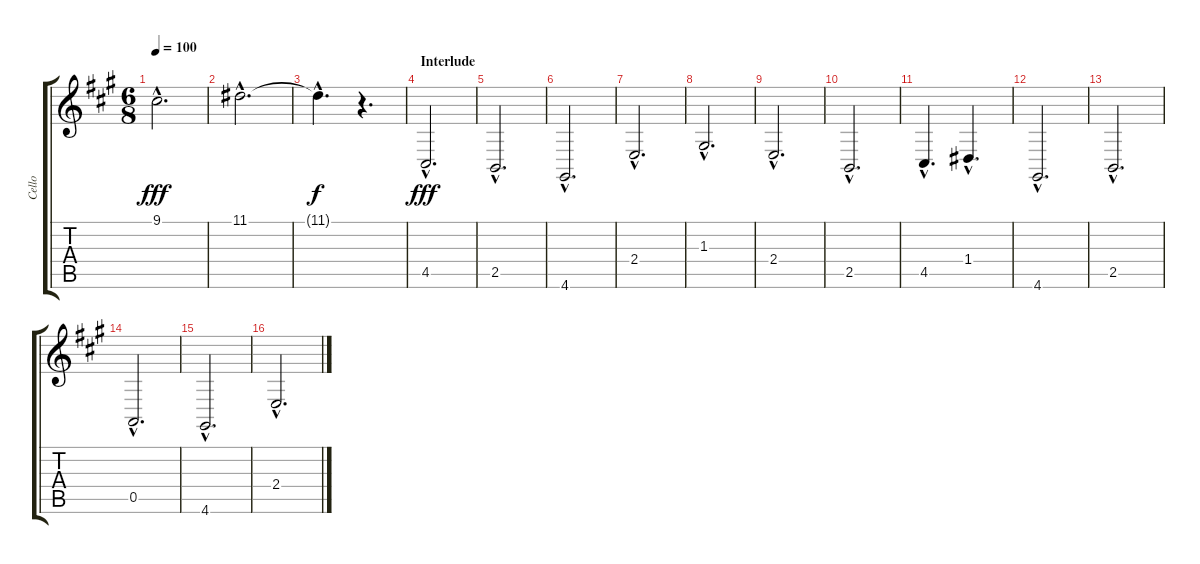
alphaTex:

\track ("Cello" "Cello") {instrument cello}
\staff {score tabs}
\tuning (E4 B3 G3 D3 A2 E2) {hide}
\ts (6 8)
\tempo 100
\clef g2
\ks a
9.1{hac}.2{d dy fff} |
11.1{hac}.2{d} |
11.1{hac t}.4{d dy f} r.4{d} |
\section ("" "Interlude")
4.5{hac}.2{d dy fff} |
2.5{hac}.2{d} |
4.6{hac}.2{d} |
2.4{hac}.2{d} |
1.3{hac}.2{d} |
2.4{hac}.2{d} |
2.5{hac}.2{d} |
4.5{hac}.4{d} 1.4{hac}.4{d} |
4.6{hac}.2{d} |
2.5{hac}.2{d} |
0.5{hac}.2{d} |
4.6{hac}.2{d} |
2.4{hac}.2{d}
